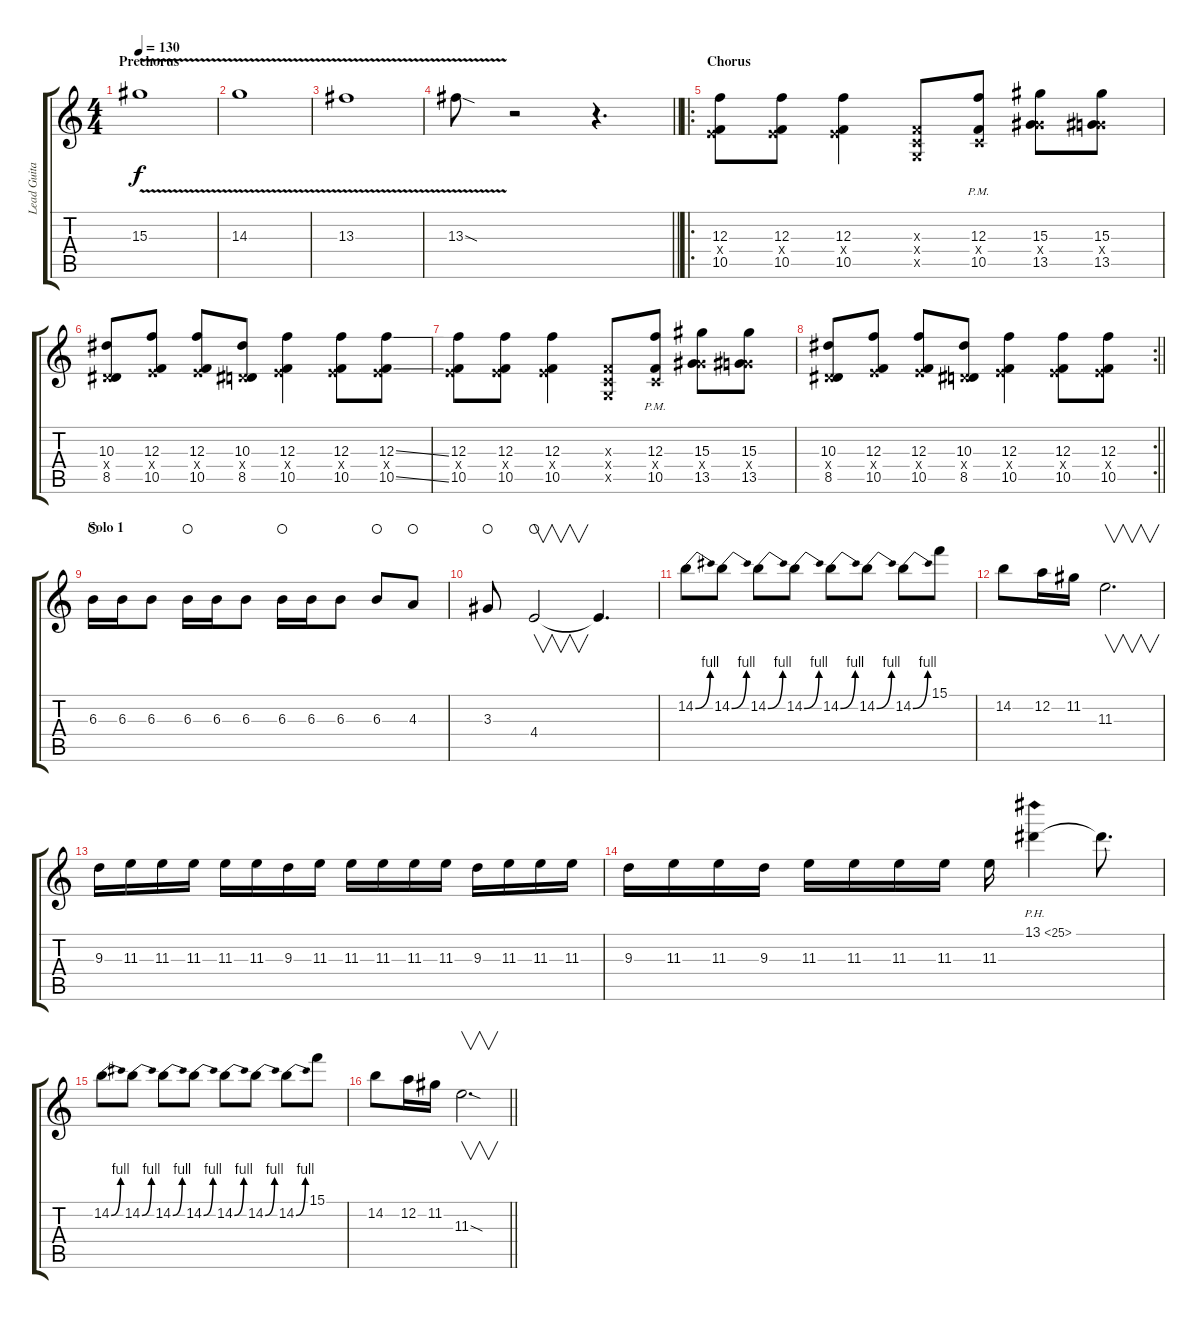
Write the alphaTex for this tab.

\track ("Lead Guitar" "Lead Guita") {instrument overdrivenguitar}
\staff {score tabs}
\tuning (D4 A3 F3 C3 G2 C2) {hide}
\ts (4 4)
\section ("" "Prechorus")
\tempo 130
\clef g2
\ks c
15.3{v}.1{dy f} |
14.3{v}.1 |
13.3{v}.1 |
\barLineRight lightlight
13.3{v sod}.8 r.2 r.4{d} |
\ro
\section ("" "Chorus")
(12.3 4.4{x} 10.5).8 (12.3 4.4{x} 10.5).8 (12.3 4.4{x} 10.5).4 (0.3{x} 0.4{x} 0.5{x}).8 (12.3 0.4{x} 10.5{pm}).8 (15.3 7.4{x} 13.5).8 (15.3 7.4{x} 13.5).8 |
(10.3 2.4{x} 8.5).8 (12.3 4.4{x} 10.5).8 (12.3 4.4{x} 10.5).8 (10.3 2.4{x} 8.5).8 (12.3 4.4{x} 10.5).4 (12.3 4.4{x} 10.5).8 (12.3{ss} 4.4{x} 10.5{ss}).8 |
(12.3 4.4{x} 10.5).8 (12.3 4.4{x} 10.5).8 (12.3 4.4{x} 10.5).4 (0.3{x} 0.4{x} 0.5{x}).8 (12.3 0.4{x} 10.5{pm}).8 (15.3 7.4{x} 13.5).8 (15.3 7.4{x} 13.5).8 |
\rc 2
\barLineRight lightlight
(10.3 2.4{x} 8.5).8 (12.3 4.4{x} 10.5).8 (12.3 4.4{x} 10.5).8 (10.3 2.4{x} 8.5).8 (12.3 4.4{x} 10.5).4 (12.3 4.4{x} 10.5).8 (12.3 4.4{x} 10.5).8 |
\section ("" "Solo 1")
6.3.16{waho} 6.3.16 6.3.8 6.3.16{waho} 6.3.16 6.3.8 6.3.16{waho} 6.3.16 6.3.8 6.3.8{waho} 4.3.8{waho} |
3.3.8{waho} 4.4.2{v waho} 4.4{t}.4{d} |
14.2{be (bend 0 0 60 4)}.8 14.2{be (bend 0 0 60 4)}.8 14.2{be (bend 0 0 60 4)}.8 14.2{be (bend 0 0 60 4)}.8 14.2{be (bend 0 0 60 4)}.8 14.2{be (bend 0 0 60 4)}.8 14.2{be (bend 0 0 60 4)}.8 15.1.8 |
14.2.8 12.2.16 11.2.16 11.3.2{v d} |
9.3.16 11.3.16 11.3.16 11.3.16 11.3.16 11.3.16 9.3.16 11.3.16 11.3.16 11.3.16 11.3.16 11.3.16 9.3.16 11.3.16 11.3.16 11.3.16 |
9.3.16 11.3.16 11.3.16 9.3.16 11.3.16 11.3.16 11.3.16 11.3.16 11.3.16 13.1{ph 12}.4 13.1{t}.8{d} |
14.2{be (bend 0 0 60 4)}.8 14.2{be (bend 0 0 60 4)}.8 14.2{be (bend 0 0 60 4)}.8 14.2{be (bend 0 0 60 4)}.8 14.2{be (bend 0 0 60 4)}.8 14.2{be (bend 0 0 60 4)}.8 14.2{be (bend 0 0 60 4)}.8 15.1.8 |
\barLineRight lightlight
14.2.8 12.2.16 11.2.16 11.3{sod}.2{v d}
